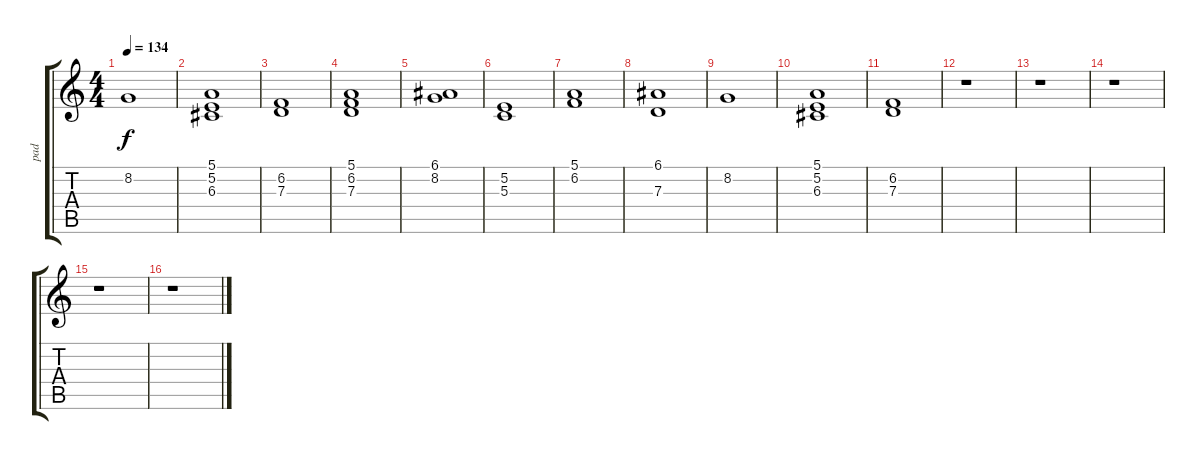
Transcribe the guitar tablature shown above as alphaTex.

\track ("pad" "pad") {instrument pad7halo}
\staff {score tabs}
\tuning (E4 B3 G3 D3 A2 E2) {hide}
\ts (4 4)
\tempo 134
\clef g2
\ks c
8.2.1{dy f} |
(5.1 5.2 6.3).1 |
(6.2 7.3).1 |
(5.1 6.2 7.3).1 |
(6.1 8.2).1 |
(5.2 5.3).1 |
(5.1 6.2).1 |
(6.1 7.3).1 |
8.2.1 |
(5.1 5.2 6.3).1 |
(6.2 7.3).1 |
r.1 |
r.1 |
r.1 |
r.1 |
r.1
